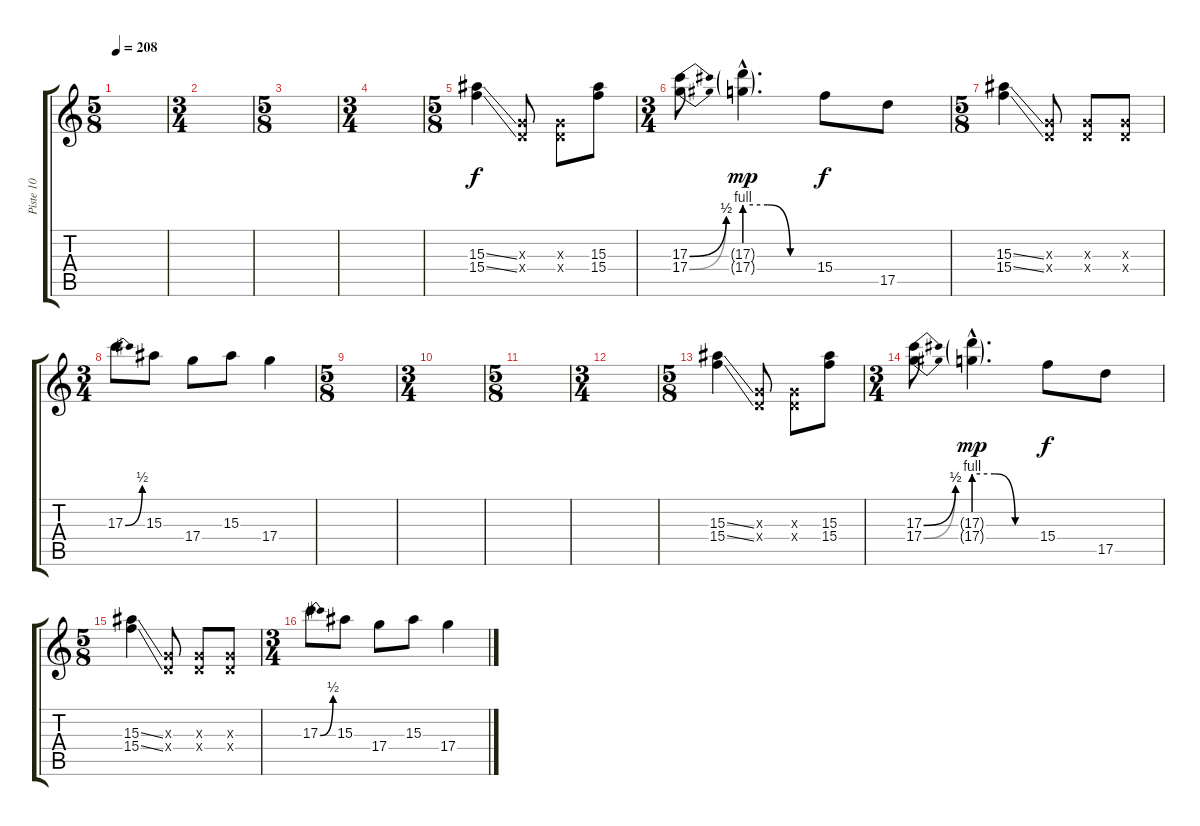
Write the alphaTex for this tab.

\track ("Piste 10" "Piste 10") {instrument distortionguitar}
\staff {score tabs}
\tuning (E4 B3 G3 D3 A2 E2) {hide}
\ts (5 8)
\tempo 208
\clef g2
\ks c
|
\ts (3 4)
|
\ts (5 8)
|
\ts (3 4)
|
\ts (5 8)
(15.3{ss} 15.4{ss}).4 (0.3{x} 0.4{x}).8 (0.3{x} 0.4{x}).8 (15.3 15.4).8 |
\ts (3 4)
(17.3{be (bend 0 0 60 2)} 17.4{be (bend 0 0 60 2)}).8 (17.3{be (custom 0 4 20 4 40 0 60 0) g hac} 17.4{g hac}).4{d dy mp} 15.4.8{dy f} 17.5.8 |
\ts (5 8)
(15.3{ss} 15.4{ss}).4 (0.3{x} 0.4{x}).8 (0.3{x} 0.4{x}).8 (0.3{x} 0.4{x}).8 |
\ts (3 4)
17.3{be (bend 0 0 60 2)}.8 15.3.8 17.4.8 15.3.8 17.4.4 |
\ts (5 8)
|
\ts (3 4)
|
\ts (5 8)
|
\ts (3 4)
|
\ts (5 8)
(15.3{ss} 15.4{ss}).4 (0.3{x} 0.4{x}).8 (0.3{x} 0.4{x}).8 (15.3 15.4).8 |
\ts (3 4)
(17.3{be (bend 0 0 60 2)} 17.4{be (bend 0 0 60 2)}).8 (17.3{be (custom 0 4 20 4 40 0 60 0) g hac} 17.4{g hac}).4{d dy mp} 15.4.8{dy f} 17.5.8 |
\ts (5 8)
(15.3{ss} 15.4{ss}).4 (0.3{x} 0.4{x}).8 (0.3{x} 0.4{x}).8 (0.3{x} 0.4{x}).8 |
\ts (3 4)
17.3{be (bend 0 0 60 2)}.8 15.3.8 17.4.8 15.3.8 17.4.4
